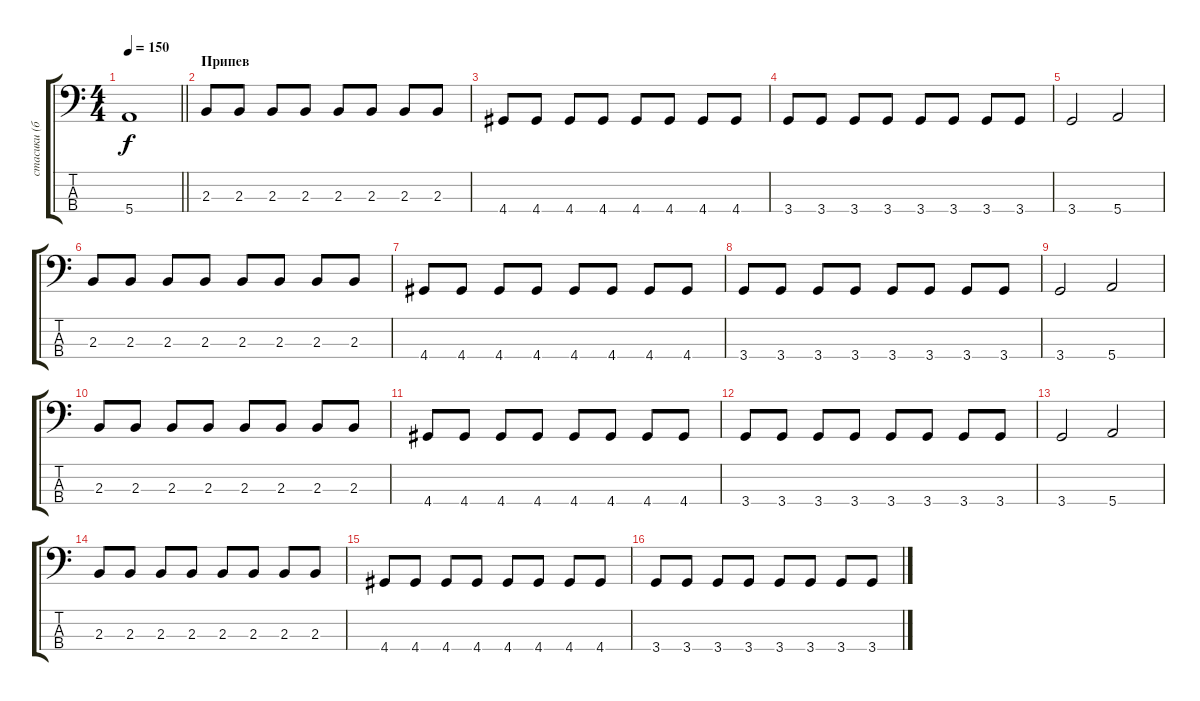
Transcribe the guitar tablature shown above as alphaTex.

\track ("стасики (бас)" "стасики (б") {instrument electricbassfinger}
\staff {score tabs}
\tuning (G2 D2 A1 E1) {hide}
\ts (4 4)
\tempo 150
\clef f4
\barLineRight lightlight
\ks c
5.4.1{dy f} |
\section ("" "Припев")
2.3.8 2.3.8 2.3.8 2.3.8 2.3.8 2.3.8 2.3.8 2.3.8 |
4.4.8 4.4.8 4.4.8 4.4.8 4.4.8 4.4.8 4.4.8 4.4.8 |
3.4.8 3.4.8 3.4.8 3.4.8 3.4.8 3.4.8 3.4.8 3.4.8 |
3.4.2 5.4.2 |
2.3.8 2.3.8 2.3.8 2.3.8 2.3.8 2.3.8 2.3.8 2.3.8 |
4.4.8 4.4.8 4.4.8 4.4.8 4.4.8 4.4.8 4.4.8 4.4.8 |
3.4.8 3.4.8 3.4.8 3.4.8 3.4.8 3.4.8 3.4.8 3.4.8 |
3.4.2 5.4.2 |
2.3.8 2.3.8 2.3.8 2.3.8 2.3.8 2.3.8 2.3.8 2.3.8 |
4.4.8 4.4.8 4.4.8 4.4.8 4.4.8 4.4.8 4.4.8 4.4.8 |
3.4.8 3.4.8 3.4.8 3.4.8 3.4.8 3.4.8 3.4.8 3.4.8 |
3.4.2 5.4.2 |
2.3.8 2.3.8 2.3.8 2.3.8 2.3.8 2.3.8 2.3.8 2.3.8 |
4.4.8 4.4.8 4.4.8 4.4.8 4.4.8 4.4.8 4.4.8 4.4.8 |
3.4.8 3.4.8 3.4.8 3.4.8 3.4.8 3.4.8 3.4.8 3.4.8
